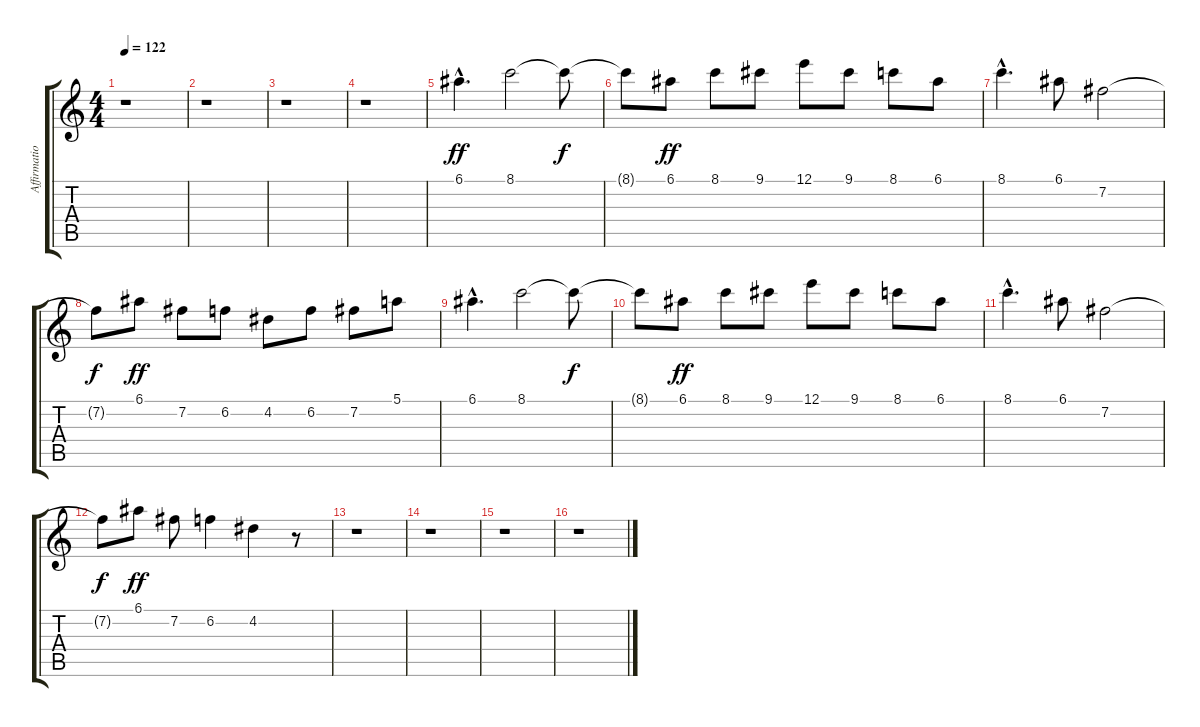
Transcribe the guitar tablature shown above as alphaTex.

\track ("Affirmation Music" "Affirmatio") {instrument distortionguitar}
\staff {score tabs}
\tuning (E4 B3 G3 D3 A2 E2) {hide}
\ts (4 4)
\tempo 122
\clef g2
\ks c
r.1{dy ff instrument distortionguitar} |
r.1 |
r.1 |
r.1 |
6.1{hac}.4{d} 8.1.2 8.1{t}.8{dy f} |
8.1{t}.8 6.1.8{dy ff} 8.1.8 9.1.8 12.1.8 9.1.8 8.1.8 6.1.8 |
8.1{hac}.4{d} 6.1.8 7.2.2 |
7.2{t}.8{dy f} 6.1.8{dy ff} 7.2.8 6.2.8 4.2.8 6.2.8 7.2.8 5.1.8 |
6.1{hac}.4{d} 8.1.2 8.1{t}.8{dy f} |
8.1{t}.8 6.1.8{dy ff} 8.1.8 9.1.8 12.1.8 9.1.8 8.1.8 6.1.8 |
8.1{hac}.4{d} 6.1.8 7.2.2 |
7.2{t}.8{dy f} 6.1.8{dy ff} 7.2.8 6.2.4 4.2.4 r.8 |
r.1 |
r.1 |
r.1 |
r.1
